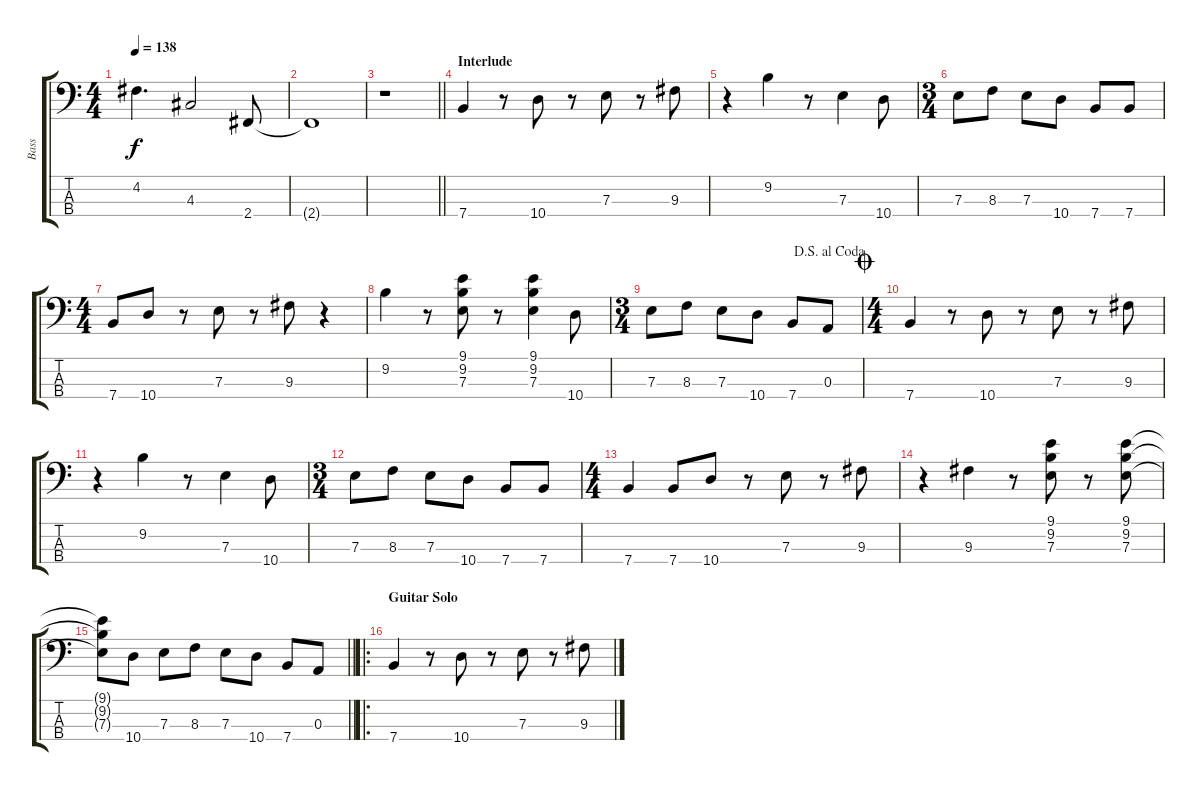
\track ("Bass" "Bass") {instrument electricbassfinger}
\staff {score tabs}
\tuning (G2 D2 A1 E1) {hide}
\ts (4 4)
\tempo 138
\clef f4
\ks c
4.2{t}.4{d dy f} 4.3.2 2.4.8 |
2.4{t}.1 |
\barLineRight lightlight
r.1 |
\section ("" "Interlude")
7.4.4 r.8 10.4.8 r.8 7.3.8 r.8 9.3.8 |
r.4 9.2.4 r.8 7.3.4 10.4.8 |
\ts (3 4)
7.3.8 8.3.8 7.3.8 10.4.8 7.4.8 7.4.8 |
\ts (4 4)
7.4.8 10.4.8 r.8 7.3.8 r.8 9.3.8 r.4 |
9.2.4 r.8 (9.1 9.2 7.3).8 r.8 (9.1 9.2 7.3).4 10.4.8 |
\ts (3 4)
\jump dalsegnoalcoda
7.3.8 8.3.8 7.3.8 10.4.8 7.4.8 0.3.8 |
\ts (4 4)
\jump coda
7.4.4 r.8 10.4.8 r.8 7.3.8 r.8 9.3.8 |
r.4 9.2.4 r.8 7.3.4 10.4.8 |
\ts (3 4)
7.3.8 8.3.8 7.3.8 10.4.8 7.4.8 7.4.8 |
\ts (4 4)
7.4.4 7.4.8 10.4.8 r.8 7.3.8 r.8 9.3.8 |
r.4 9.3.4 r.8 (9.1 9.2 7.3).8 r.8 (9.1 9.2 7.3).8 |
\barLineRight lightlight
(9.1{t} 9.2{t} 7.3{t}).8 10.4.8 7.3.8 8.3.8 7.3.8 10.4.8 7.4.8 0.3.8 |
\ro
\section ("" "Guitar Solo")
7.4.4 r.8 10.4.8 r.8 7.3.8 r.8 9.3.8
